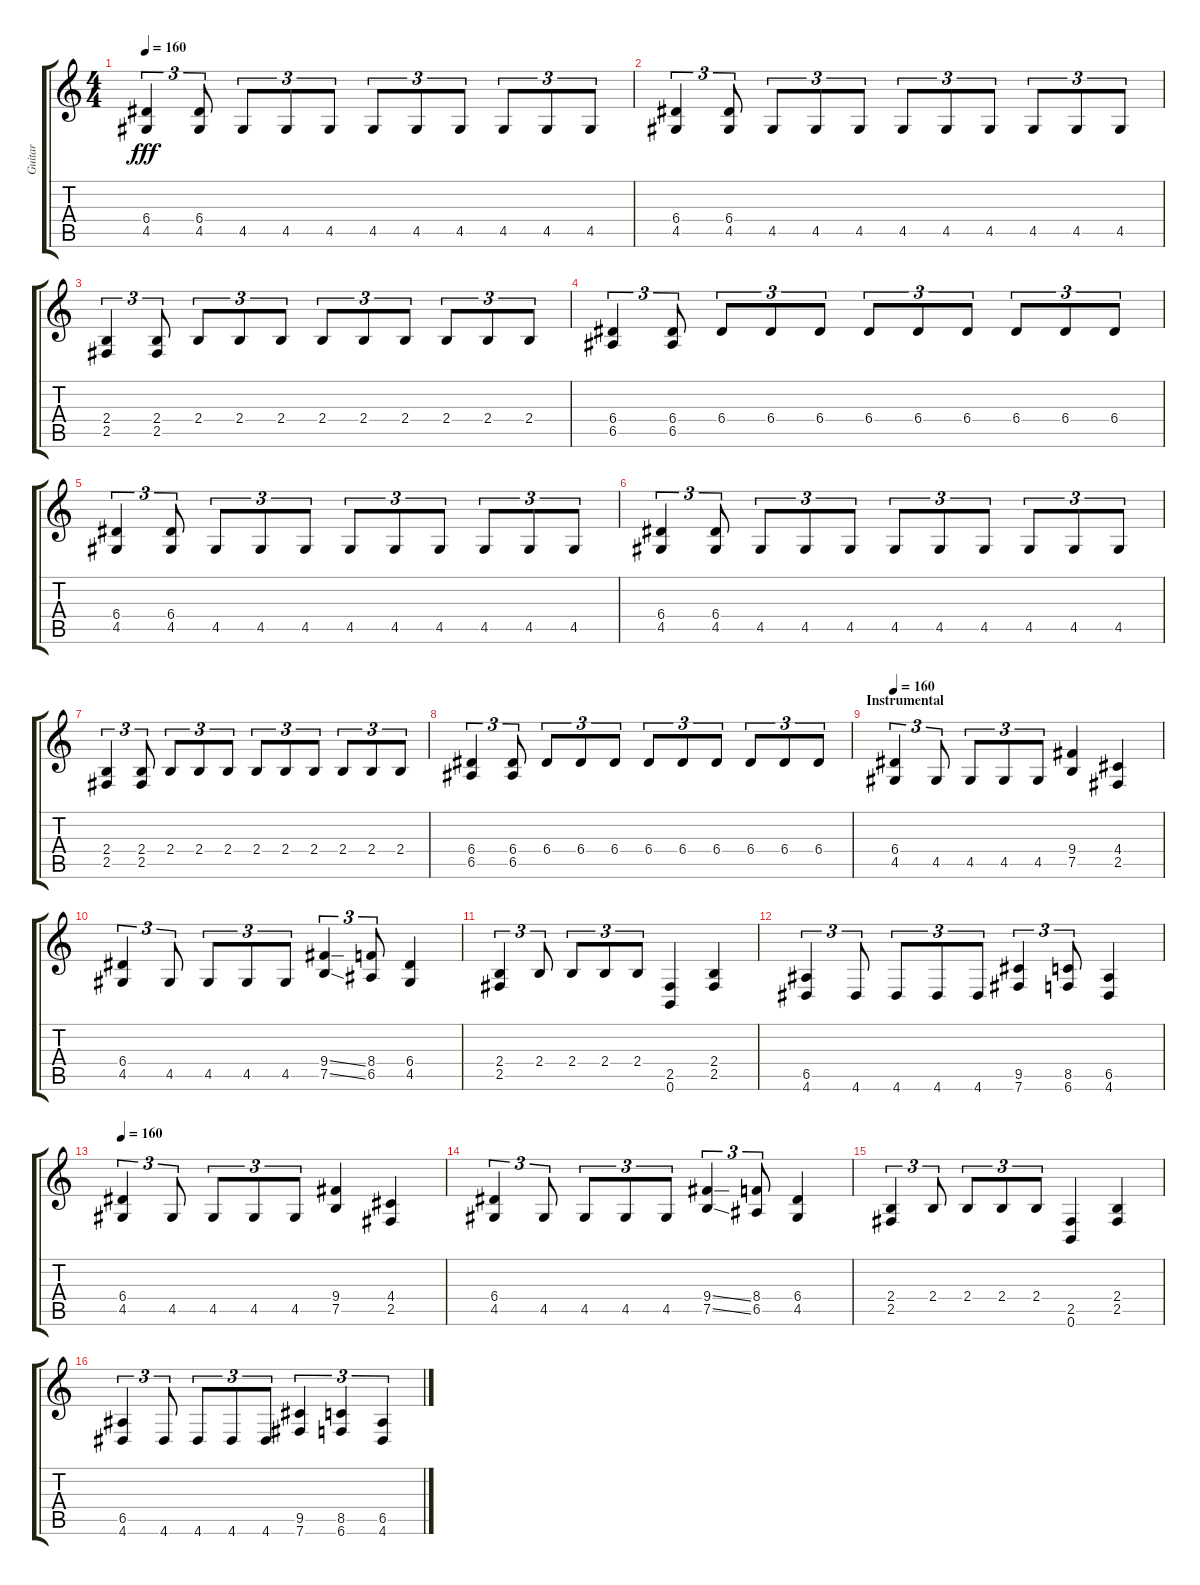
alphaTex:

\track ("Guitar" "Guitar") {instrument distortionguitar}
\staff {score tabs}
\tuning (B3 Gb3 D3 A2 E2 B1) {hide}
\ts (4 4)
\tempo 160
\clef g2
\ks c
(6.4 4.5).4{tu (3 2) dy fff} (6.4 4.5).8{tu (3 2)} 4.5.8{tu (3 2)} 4.5.8{tu (3 2)} 4.5.8{tu (3 2)} 4.5.8{tu (3 2)} 4.5.8{tu (3 2)} 4.5.8{tu (3 2)} 4.5.8{tu (3 2)} 4.5.8{tu (3 2)} 4.5.8{tu (3 2)} |
(6.4 4.5).4{tu (3 2)} (6.4 4.5).8{tu (3 2)} 4.5.8{tu (3 2)} 4.5.8{tu (3 2)} 4.5.8{tu (3 2)} 4.5.8{tu (3 2)} 4.5.8{tu (3 2)} 4.5.8{tu (3 2)} 4.5.8{tu (3 2)} 4.5.8{tu (3 2)} 4.5.8{tu (3 2)} |
(2.4 2.5).4{tu (3 2)} (2.4 2.5).8{tu (3 2)} 2.4.8{tu (3 2)} 2.4.8{tu (3 2)} 2.4.8{tu (3 2)} 2.4.8{tu (3 2)} 2.4.8{tu (3 2)} 2.4.8{tu (3 2)} 2.4.8{tu (3 2)} 2.4.8{tu (3 2)} 2.4.8{tu (3 2)} |
(6.4 6.5).4{tu (3 2)} (6.4 6.5).8{tu (3 2)} 6.4.8{tu (3 2)} 6.4.8{tu (3 2)} 6.4.8{tu (3 2)} 6.4.8{tu (3 2)} 6.4.8{tu (3 2)} 6.4.8{tu (3 2)} 6.4.8{tu (3 2)} 6.4.8{tu (3 2)} 6.4.8{tu (3 2)} |
(6.4 4.5).4{tu (3 2)} (6.4 4.5).8{tu (3 2)} 4.5.8{tu (3 2)} 4.5.8{tu (3 2)} 4.5.8{tu (3 2)} 4.5.8{tu (3 2)} 4.5.8{tu (3 2)} 4.5.8{tu (3 2)} 4.5.8{tu (3 2)} 4.5.8{tu (3 2)} 4.5.8{tu (3 2)} |
(6.4 4.5).4{tu (3 2)} (6.4 4.5).8{tu (3 2)} 4.5.8{tu (3 2)} 4.5.8{tu (3 2)} 4.5.8{tu (3 2)} 4.5.8{tu (3 2)} 4.5.8{tu (3 2)} 4.5.8{tu (3 2)} 4.5.8{tu (3 2)} 4.5.8{tu (3 2)} 4.5.8{tu (3 2)} |
(2.4 2.5).4{tu (3 2)} (2.4 2.5).8{tu (3 2)} 2.4.8{tu (3 2)} 2.4.8{tu (3 2)} 2.4.8{tu (3 2)} 2.4.8{tu (3 2)} 2.4.8{tu (3 2)} 2.4.8{tu (3 2)} 2.4.8{tu (3 2)} 2.4.8{tu (3 2)} 2.4.8{tu (3 2)} |
(6.4 6.5).4{tu (3 2)} (6.4 6.5).8{tu (3 2)} 6.4.8{tu (3 2)} 6.4.8{tu (3 2)} 6.4.8{tu (3 2)} 6.4.8{tu (3 2)} 6.4.8{tu (3 2)} 6.4.8{tu (3 2)} 6.4.8{tu (3 2)} 6.4.8{tu (3 2)} 6.4.8{tu (3 2)} |
\section ("" "Instrumental")
\tempo 160
(6.4 4.5).4{tu (3 2)} 4.5.8{tu (3 2)} 4.5.8{tu (3 2)} 4.5.8{tu (3 2)} 4.5.8{tu (3 2)} (9.4 7.5).4 (4.4 2.5).4 |
(6.4 4.5).4{tu (3 2)} 4.5.8{tu (3 2)} 4.5.8{tu (3 2)} 4.5.8{tu (3 2)} 4.5.8{tu (3 2)} (9.4{ss} 7.5{ss}).4{tu (3 2)} (8.4 6.5).8{tu (3 2)} (6.4 4.5).4 |
(2.4 2.5).4{tu (3 2)} 2.4.8{tu (3 2)} 2.4.8{tu (3 2)} 2.4.8{tu (3 2)} 2.4.8{tu (3 2)} (2.5 0.6).4 (2.4 2.5).4 |
(6.5 4.6).4{tu (3 2)} 4.6.8{tu (3 2)} 4.6.8{tu (3 2)} 4.6.8{tu (3 2)} 4.6.8{tu (3 2)} (9.5 7.6).4{tu (3 2)} (8.5 6.6).8{tu (3 2)} (6.5 4.6).4 |
\tempo 160
(6.4 4.5).4{tu (3 2)} 4.5.8{tu (3 2)} 4.5.8{tu (3 2)} 4.5.8{tu (3 2)} 4.5.8{tu (3 2)} (9.4 7.5).4 (4.4 2.5).4 |
(6.4 4.5).4{tu (3 2)} 4.5.8{tu (3 2)} 4.5.8{tu (3 2)} 4.5.8{tu (3 2)} 4.5.8{tu (3 2)} (9.4{ss} 7.5{ss}).4{tu (3 2)} (8.4 6.5).8{tu (3 2)} (6.4 4.5).4 |
(2.4 2.5).4{tu (3 2)} 2.4.8{tu (3 2)} 2.4.8{tu (3 2)} 2.4.8{tu (3 2)} 2.4.8{tu (3 2)} (2.5 0.6).4 (2.4 2.5).4 |
(6.5 4.6).4{tu (3 2)} 4.6.8{tu (3 2)} 4.6.8{tu (3 2)} 4.6.8{tu (3 2)} 4.6.8{tu (3 2)} (9.5 7.6).4{tu (3 2)} (8.5 6.6).4{tu (3 2)} (6.5 4.6).4{tu (3 2)}
